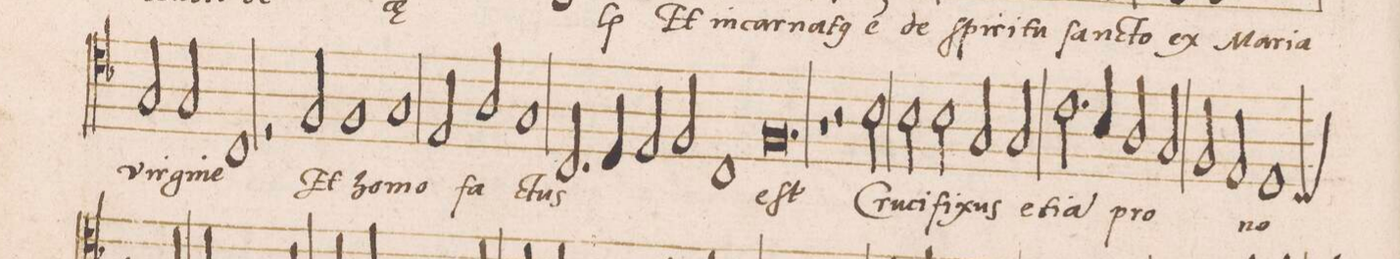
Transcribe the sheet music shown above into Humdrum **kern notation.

**kern	**text
*I"BASSVS	*
*clefC4	*
*k[b-]	*
*met(C|)	*
*M2/1	*
2G/	vir-
2G/	-gi-
=50-	=50-
1C	-ne
2r	.
2F/	Et
=51-	=51-
1F	ho-
1G	-mo
=52-	=52-
2E/	.
2A/	fa-
1G	.
=53-	=53-
2.C/	-ctus
4D/	.
2E/	.
2F/	.
=54-	=54-
1C	.
0.F	eſt
=55-	=55-
=56	=56
1r	.
2r	.
2B-\	Cru-
=57	=57
2B-\	-ci-
2B-\	-fi-
2G/	-xus
2G/	e-
=58	=58
2.c\	-ti-
4B-/	-a(m)
2A/	pro
2G/	.
=59	=59
2F/	.
2E/	.
1D	no-
*custos:C	*
=60-	=60-
*-	*-
